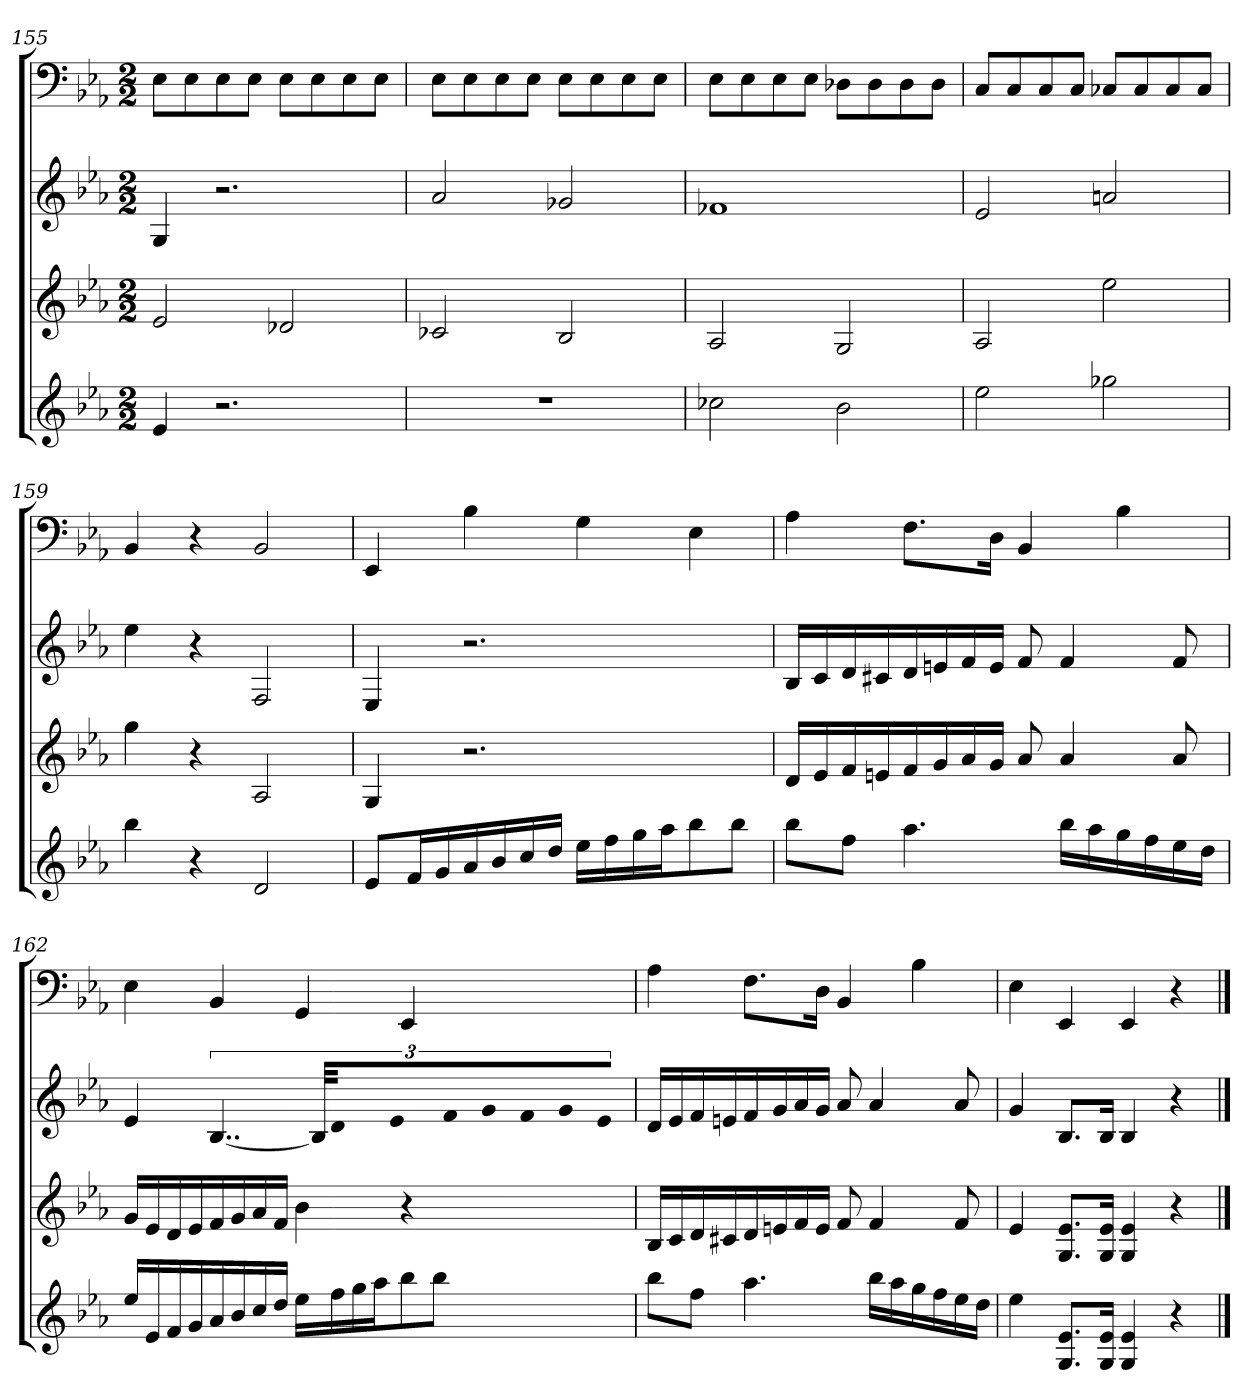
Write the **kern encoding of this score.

**kern	**kern	**kern	**kern
*part4	*part3	*part2	*part1
*staff4	*staff3	*staff2	*staff1
*k[b-e-a-]	*k[b-e-a-]	*k[b-e-a-]	*k[b-e-a-]
*E-:	*E-:	*E-:	*E-:
*M2/2	*M2/2	*M2/2	*M2/2
=155	=155	=155	=155
4e-	2e-	4G	8E-L
.	.	.	8E-
2.r	.	2.r	8E-
.	.	.	8E-J
.	2d-X	.	8E-L
.	.	.	8E-
.	.	.	8E-
.	.	.	8E-J
=156	=156	=156	=156
1r	2c-X	2a-	8E-L
.	.	.	8E-
.	.	.	8E-
.	.	.	8E-J
.	2B-	2g-X	8E-L
.	.	.	8E-
.	.	.	8E-
.	.	.	8E-J
=157	=157	=157	=157
2cc-X	2A-	1f-X	8E-L
.	.	.	8E-
.	.	.	8E-
.	.	.	8E-J
2b-	2G	.	8D-XL
.	.	.	8D-
.	.	.	8D-
.	.	.	8D-J
=158	=158	=158	=158
2ee-	2A-	2e-	8CL
.	.	.	8C
.	.	.	8C
.	.	.	8CJ
2gg-X	2ee-	2an	8C-XL
.	.	.	8C-
.	.	.	8C-
.	.	.	8C-J
=159	=159	=159	=159
4bb-	4gg	4ee-	4BB-
4r	4r	4r	4r
2d	2A-	2F	2BB-
=160	=160	=160	=160
8e-L	4G	4E-	4EE-
16fL	.	.	.
16g	.	.	.
16a-	2.r	2.r	4B-
16b-	.	.	.
16cc	.	.	.
16ddJJ	.	.	.
16ee-LL	.	.	4G
16ff	.	.	.
16gg	.	.	.
16aa-J	.	.	.
8bb-	.	.	4E-
8bb-J	.	.	.
=161	=161	=161	=161
8bb-L	16dLL	16B-LL	4A-
.	16e-	16c	.
8ffJ	16f	16d	.
.	16en	16c#X	.
4.aa-	16f	16d	8.FL
.	16g	16en	.
.	16a-	16f	.
.	16gJJ	16eJJ	16DJk
.	8a-	8f	4BB-
16bb-LL	4a-	4f	.
16aa-	.	.	.
16gg	.	.	4B-
16ff	.	.	.
16ee-	8a-	8f	.
16ddJJ	.	.	.
=162	=162	=162	=162
16ee-LL	16gLL	4e-	4E-
16e-	16e-	.	.
16f	16d	.	.
16g	16e-	.	.
16a-	16f	[6..B-	4BB-
16b-	16g	.	.
16cc	16a-	.	.
16ddJJ	16fJJ	.	.
16ee-LL	4b-	.	4GG
.	.	48B-KLL]	.
16ff	.	16d	.
16gg	.	16e-	.
16aa-J	.	16f	.
8bb-	4r	16g	4EE-
.	.	16f	.
8bb-J	.	16g	.
.	.	16e-JJ	.
=163	=163	=163	=163
8bb-L	16B-LL	16dLL	4A-
.	16c	16e-	.
8ffJ	16d	16f	.
.	16c#X	16en	.
4.aa-	16d	16f	8.FL
.	16en	16g	.
.	16f	16a-	.
.	16eJJ	16gJJ	16DJk
.	8f	8a-	4BB-
16bb-LL	4f	4a-	.
16aa-	.	.	.
16gg	.	.	4B-
16ff	.	.	.
16ee-	8f	8a-	.
16ddJJ	.	.	.
=164	=164	=164	=164
4ee-	4e-	4g	4E-
8.G 8.e-L	8.G 8.e-L	8.B-L	4EE-
16G 16e-Jk	16G 16e-Jk	16B-Jk	.
4G 4e-	4G 4e-	4B-	4EE-
4r	4r	4r	4r
==	==	==	==
*-	*-	*-	*-
